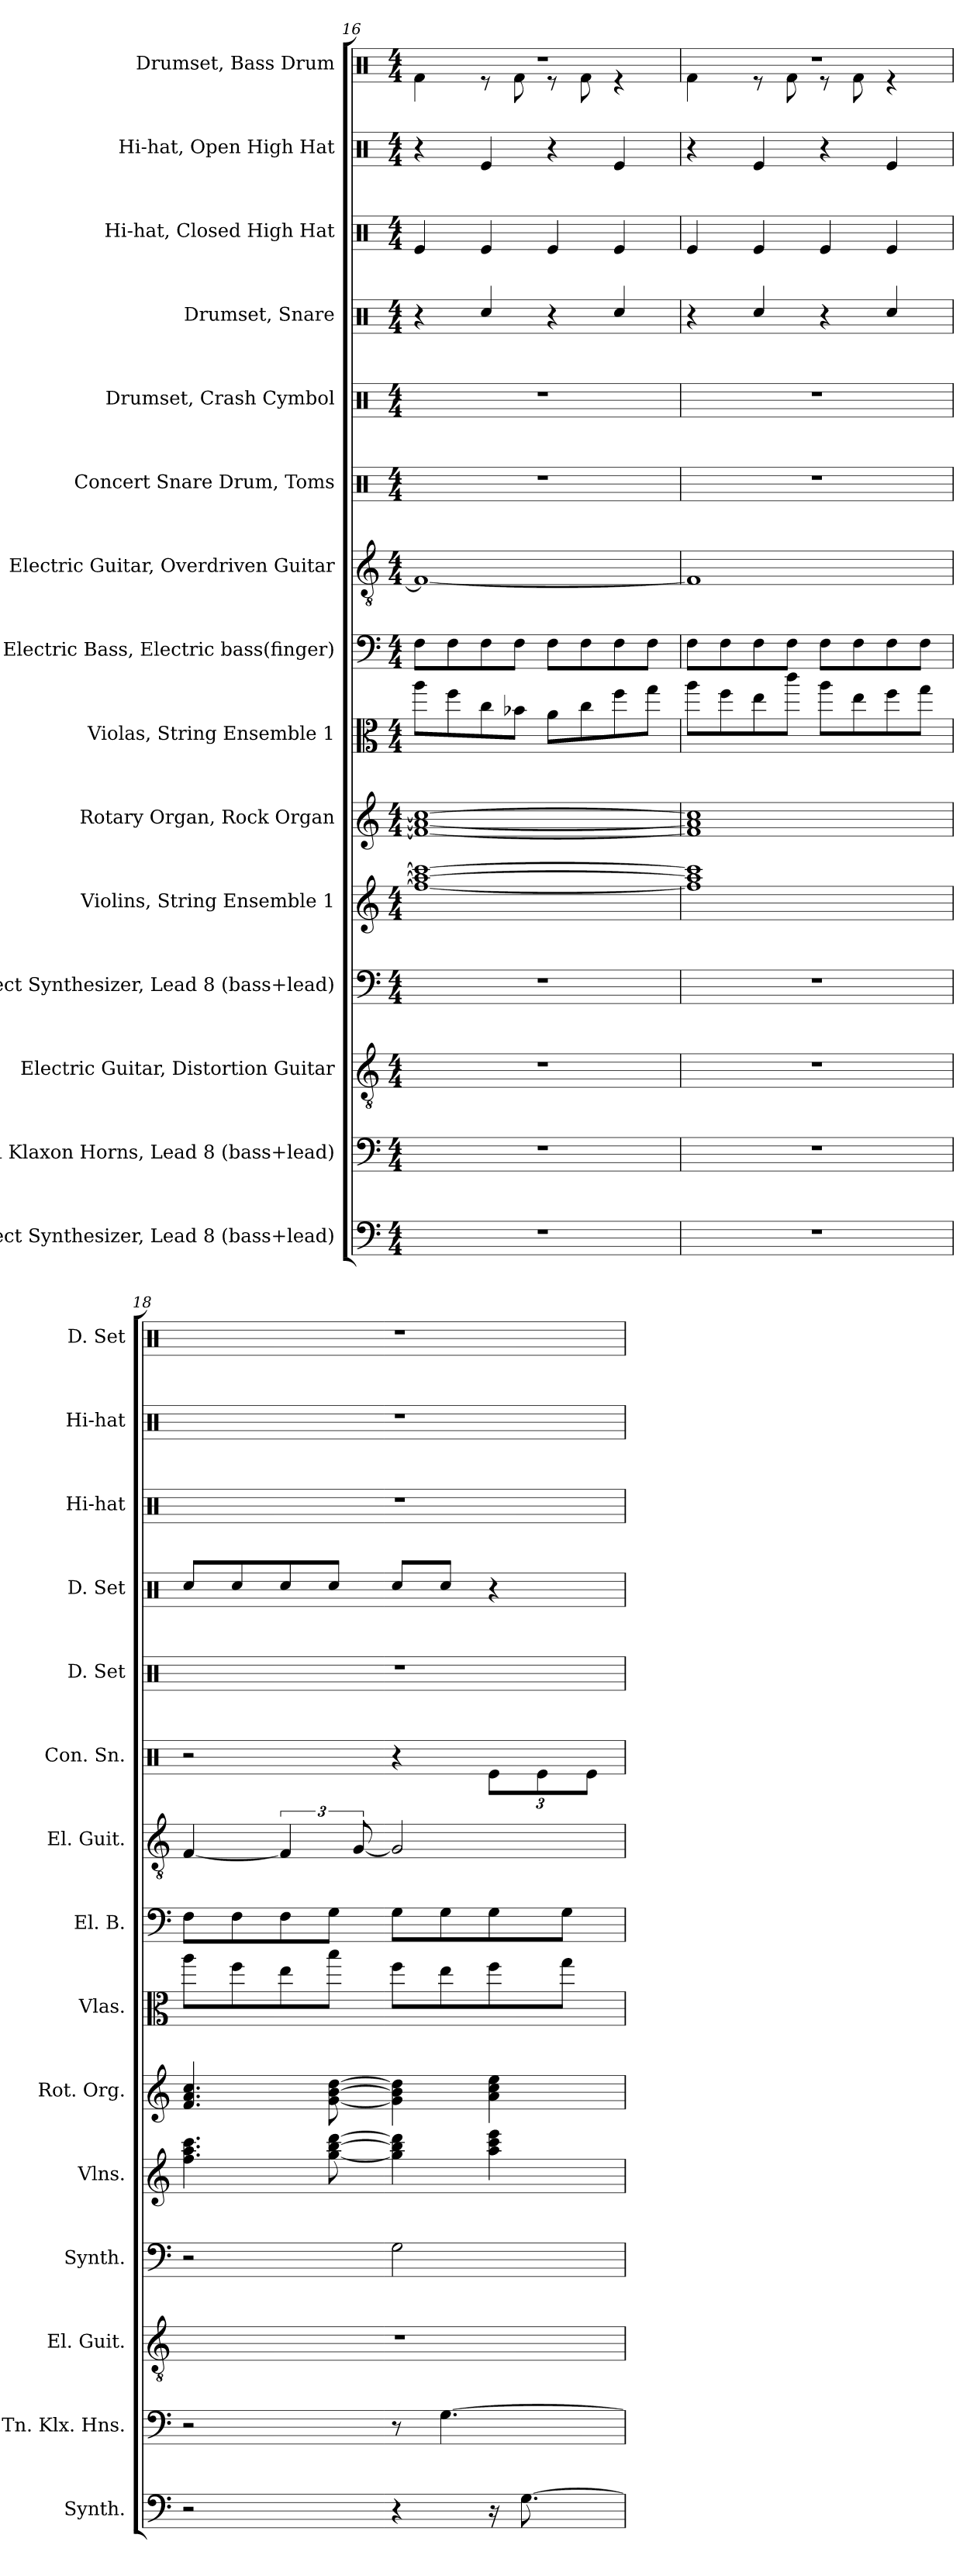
**kern	**kern	**kern	**kern	**kern	**kern	**kern	**kern	**kern	**kern	**kern	**kern	**kern	**kern	**kern
*part15	*part14	*part13	*part12	*part11	*part10	*part9	*part8	*part7	*part6	*part5	*part4	*part3	*part2	*part1
*staff15	*staff14	*staff13	*staff12	*staff11	*staff10	*staff9	*staff8	*staff7	*staff6	*staff5	*staff4	*staff3	*staff2	*staff1
*I"Effect Synthesizer, Lead 8 (bass+lead)	*I"Tuned Klaxon Horns, Lead 8 (bass+lead)	*I"Electric Guitar, Distortion Guitar	*I"Effect Synthesizer, Lead 8 (bass+lead)	*I"Violins, String Ensemble 1	*I"Rotary Organ, Rock Organ	*I"Violas, String Ensemble 1	*I"Electric Bass, Electric bass(finger)	*I"Electric Guitar, Overdriven Guitar	*I"Concert Snare Drum, Toms	*I"Drumset, Crash Cymbol	*I"Drumset, Snare	*I"Hi-hat, Closed High Hat	*I"Hi-hat, Open High Hat	*I"Drumset, Bass Drum
*I'Synth.	*I'Tn. Klx. Hns.	*I'El. Guit.	*I'Synth.	*I'Vlns.	*I'Rot. Org.	*I'Vlas.	*I'El. B.	*I'El. Guit.	*I'Con. Sn.	*I'D. Set	*I'D. Set	*I'Hi-hat	*I'Hi-hat	*I'D. Set
*clefF4	*clefF4	*clefGv2	*clefF4	*clefG2	*clefG2	*clefC3	*clefF4	*clefGv2	*clefX	*clefX	*clefX	*clefX	*clefX	*clefX
*	*	*	*	*	*	*	*ITrd7c12	*	*	*	*	*	*	*
*k[]	*k[]	*k[]	*k[]	*k[]	*k[]	*k[]	*k[]	*k[]	*k[]	*k[]	*k[]	*k[]	*k[]	*k[]
*M4/4	*M4/4	*M4/4	*M4/4	*M4/4	*M4/4	*M4/4	*M4/4	*M4/4	*M4/4	*M4/4	*M4/4	*M4/4	*M4/4	*M4/4
=16	=16	=16	=16	=16	=16	=16	=16	=16	=16	=16	=16	=16	=16	=16
*	*	*	*	*	*	*	*	*	*	*	*	*	*	*^
1r	1r	1r	1r	1ff_ 1aa_ 1ccc_	1f_ 1a_ 1cc_	8aa\L	8FF\L	1F_	1r	1r	4r	4Re/	4r	1r	4Rf\
.	.	.	.	.	.	8ff\	8FF\	.	.	.	.	.	.	.	.
.	.	.	.	.	.	8cc\	8FF\	.	.	.	4Rcc/	4Re/	4Re/	.	8r
.	.	.	.	.	.	8b-X\J	8FF\J	.	.	.	.	.	.	.	8Rf\
.	.	.	.	.	.	8a\L	8FF\L	.	.	.	4r	4Re/	4r	.	8r
.	.	.	.	.	.	8cc\	8FF\	.	.	.	.	.	.	.	8Rf\
.	.	.	.	.	.	8ff\	8FF\	.	.	.	4Rcc/	4Re/	4Re/	.	4r
.	.	.	.	.	.	8gg\J	8FF\J	.	.	.	.	.	.	.	.
=17	=17	=17	=17	=17	=17	=17	=17	=17	=17	=17	=17	=17	=17	=17	=17
1r	1r	1r	1r	1ff] 1aa] 1ccc]	1f] 1a] 1cc]	8aa\L	8FF\L	1F]	1r	1r	4r	4Re/	4r	1r	4Rf\
.	.	.	.	.	.	8ff\	8FF\	.	.	.	.	.	.	.	.
.	.	.	.	.	.	8ee\	8FF\	.	.	.	4Rcc/	4Re/	4Re/	.	8r
.	.	.	.	.	.	8ccc\J	8FF\J	.	.	.	.	.	.	.	8Rf\
.	.	.	.	.	.	8aa\L	8FF\L	.	.	.	4r	4Re/	4r	.	8r
.	.	.	.	.	.	8ee\	8FF\	.	.	.	.	.	.	.	8Rf\
.	.	.	.	.	.	8ff\	8FF\	.	.	.	4Rcc/	4Re/	4Re/	.	4r
.	.	.	.	.	.	8gg\J	8FF\J	.	.	.	.	.	.	.	.
*	*	*	*	*	*	*	*	*	*	*	*	*	*	*v	*v
!!LO:PB:g=z
=18	=18	=18	=18	=18	=18	=18	=18	=18	=18	=18	=18	=18	=18	=18
2r	2r	1r	2r	4.ff\ 4.aa\ 4.ccc\	4.f/ 4.a/ 4.cc/	8aa\L	8FF\L	[4F/	2r	1r	8Rcc/L	1r	1r	1r
.	.	.	.	.	.	8ff\	8FF\	.	.	.	8Rcc/	.	.	.
.	.	.	.	.	.	8ee\	8FF\	6F/]	.	.	8Rcc/	.	.	.
.	.	.	.	[8gg\ [8bb\ [8ddd\	[8g\ [8b\ [8dd\	8bb\J	8GG\J	.	.	.	8Rcc/J	.	.	.
.	.	.	.	.	.	.	.	[12G/	.	.	.	.	.	.
4r	8r	.	2G\	4gg\] 4bb\] 4ddd\]	4g\] 4b\] 4dd\]	8ff\L	8GG\L	2G/]	4r	.	8Rcc/L	.	.	.
.	[4.G\	.	.	.	.	8ee\	8GG\	.	.	.	8Rcc/J	.	.	.
*	*	*	*	*	*	*	*	*	*Xbrackettup	*	*	*	*	*
16r	.	.	.	4aa\ 4ccc\ 4eee\	4a\ 4cc\ 4ee\	8ff\	8GG\	.	12Re\L	.	4r	.	.	.
[8.G\	.	.	.	.	.	.	.	.	.	.	.	.	.	.
.	.	.	.	.	.	.	.	.	12Re\	.	.	.	.	.
.	.	.	.	.	.	8gg\J	8GG\J	.	.	.	.	.	.	.
.	.	.	.	.	.	.	.	.	12Re\J	.	.	.	.	.
=	=	=	=	=	=	=	=	=	=	=	=	=	=	=
*-	*-	*-	*-	*-	*-	*-	*-	*-	*-	*-	*-	*-	*-	*-
